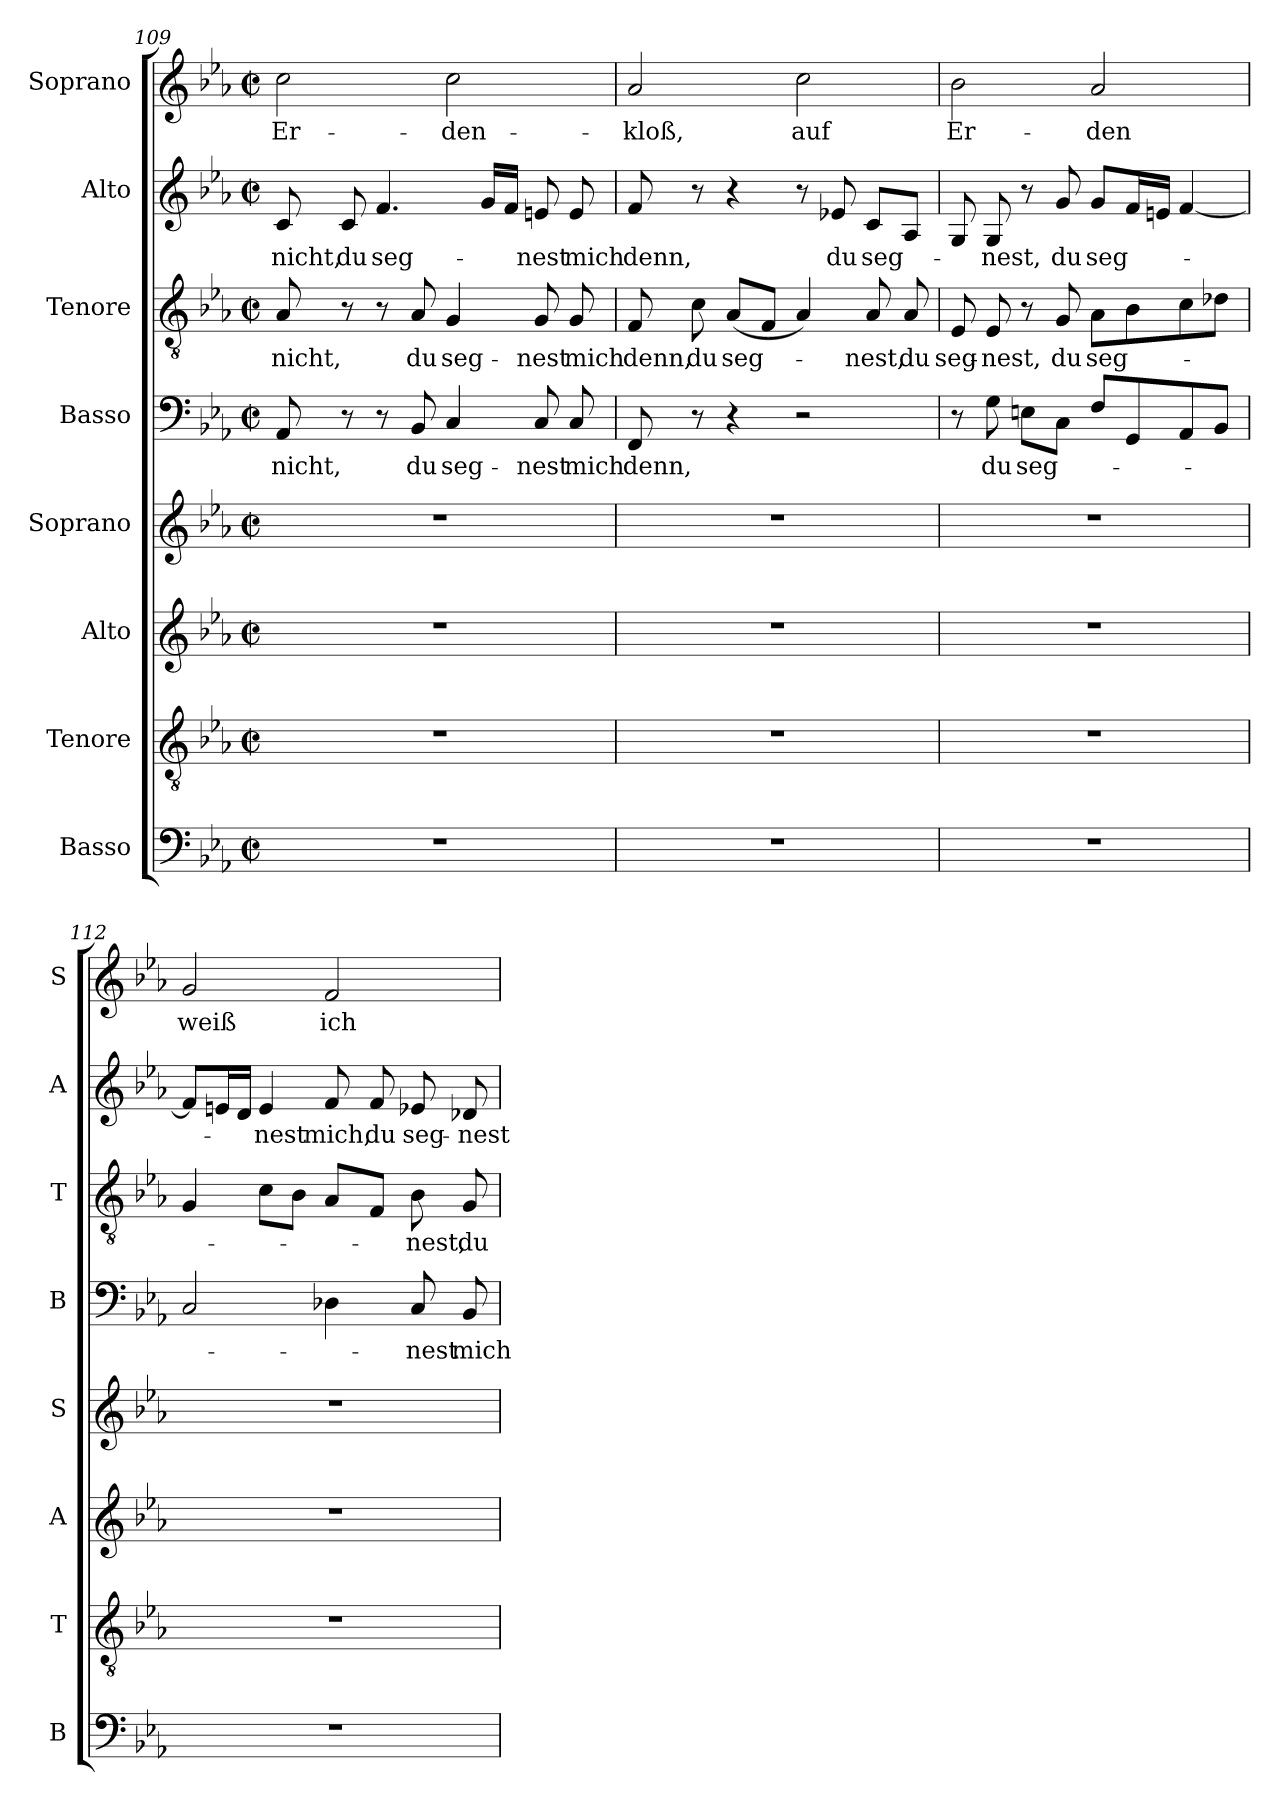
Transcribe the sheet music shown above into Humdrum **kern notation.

**kern	**kern	**kern	**kern	**kern	**text	**kern	**text	**kern	**text	**kern	**text
*part8	*part7	*part6	*part5	*part4	*part4	*part3	*part3	*part2	*part2	*part1	*part1
*staff8	*staff7	*staff6	*staff5	*staff4	*staff4	*staff3	*staff3	*staff2	*staff2	*staff1	*staff1
*I"Basso	*I"Tenore	*I"Alto	*I"Soprano	*I"Basso	*	*I"Tenore	*	*I"Alto	*	*I"Soprano	*
*I'B	*I'T	*I'A	*I'S	*I'B	*	*I'T	*	*I'A	*	*I'S	*
*clefF4	*clefGv2	*clefG2	*clefG2	*clefF4	*	*clefGv2	*	*clefG2	*	*clefG2	*
*k[b-e-a-]	*k[b-e-a-]	*k[b-e-a-]	*k[b-e-a-]	*k[b-e-a-]	*	*k[b-e-a-]	*	*k[b-e-a-]	*	*k[b-e-a-]	*
*E-:	*E-:	*E-:	*E-:	*E-:	*	*E-:	*	*E-:	*	*E-:	*
*M2/2	*M2/2	*M2/2	*M2/2	*M2/2	*	*M2/2	*	*M2/2	*	*M2/2	*
*met(c|)	*met(c|)	*met(c|)	*met(c|)	*met(c|)	*	*met(c|)	*	*met(c|)	*	*met(c|)	*
=109	=109	=109	=109	=109	=109	=109	=109	=109	=109	=109	=109
1r	1r	1r	1r	8AA-/	nicht,	8A-/	nicht,	8c/	nicht,	2cc\	Er-
.	.	.	.	8r	.	8r	.	8c/	du	.	.
.	.	.	.	8r	.	8r	.	4.f/	seg-	.	.
.	.	.	.	8BB-/	du	8A-/	du	.	.	.	.
.	.	.	.	4C/	seg-	4G/	seg-	.	.	2cc\	-den-
.	.	.	.	.	.	.	.	16g/LL	.	.	.
.	.	.	.	.	.	.	.	16f/JJ	.	.	.
.	.	.	.	8C/	-nest	8G/	-nest	8en/	-nest	.	.
.	.	.	.	8C/	mich	8G/	mich	8e/	mich	.	.
!!LO:PB:g=z
=110	=110	=110	=110	=110	=110	=110	=110	=110	=110	=110	=110
1r	1r	1r	1r	8FF/	denn,	8F/	denn,	8f/	denn,	2a-/	-kloß,
.	.	.	.	8r	.	8c\	du	8r	.	.	.
.	.	.	.	4r	.	(8A-/L	seg-	4r	.	.	.
.	.	.	.	.	.	8F/J	.	.	.	.	.
.	.	.	.	2r	.	4A-/)	.	8r	.	2cc\	auf
.	.	.	.	.	.	.	.	8e-X/	du	.	.
.	.	.	.	.	.	8A-/	-nest,	8c/L	seg-	.	.
.	.	.	.	.	.	8A-/	du	8A-/J	.	.	.
=111	=111	=111	=111	=111	=111	=111	=111	=111	=111	=111	=111
1r	1r	1r	1r	8r	.	8E-/	seg-	8G/	.	2b-\	Er-
.	.	.	.	8G\	du	8E-/	-nest,	8G/	-nest,	.	.
.	.	.	.	8En\L	seg-	8r	.	8r	.	.	.
.	.	.	.	8C\J	.	8G/	du	8g/	du	.	.
.	.	.	.	8F/L	.	8A-\L	seg-	8g/L	seg-	2a-/	-den
.	.	.	.	8GG/	.	8B-\	.	16f/L	.	.	.
.	.	.	.	.	.	.	.	16en/JJ	.	.	.
.	.	.	.	8AA-/	.	8c\	.	[<4f/	.	.	.
.	.	.	.	8BB-/J	.	8d-X\J	.	.	.	.	.
=112	=112	=112	=112	=112	=112	=112	=112	=112	=112	=112	=112
1r	1r	1r	1r	2C/	.	4G/	.	8f/L]	.	2g/	weiß
.	.	.	.	.	.	.	.	16en/L	.	.	.
.	.	.	.	.	.	.	.	16d/JJ	.	.	.
.	.	.	.	.	.	8c\L	.	4e/	-nest	.	.
.	.	.	.	.	.	8B-\J	.	.	.	.	.
.	.	.	.	4D-X\	.	8A-/L	.	8f/	mich,	2f/	ich
.	.	.	.	.	.	8F/J	.	8f/	du	.	.
.	.	.	.	8C/	-nest	8B-\	-nest,	8e-X/	seg-	.	.
.	.	.	.	8BB-/	mich	8G/	du	8d-X/	-nest	.	.
=	=	=	=	=	=	=	=	=	=	=	=
*-	*-	*-	*-	*-	*-	*-	*-	*-	*-	*-	*-
